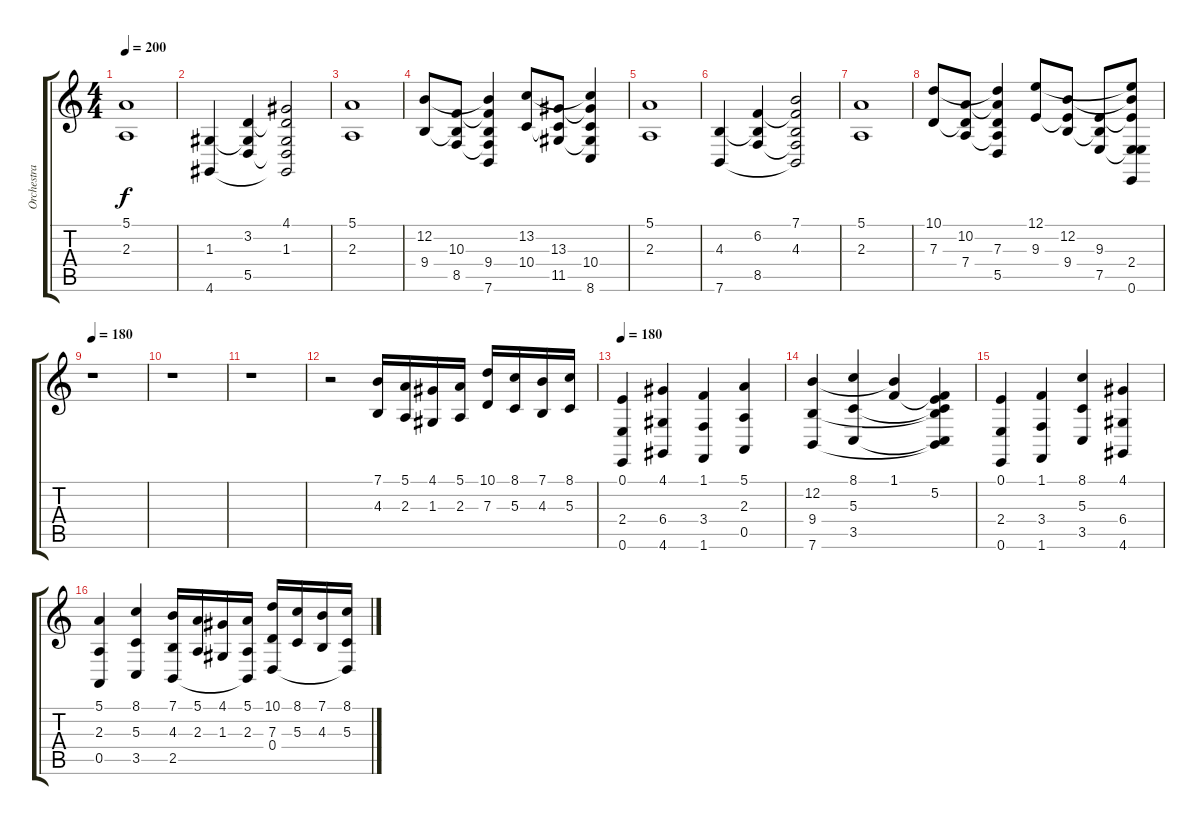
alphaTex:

\track ("Orchestra 2" "Orchestra ") {instrument stringensemble1}
\staff {score tabs}
\tuning (E4 B3 G3 D3 A2 E2) {hide}
\ts (4 4)
\tempo 200
\clef g2
\ks c
(5.1 2.3).1{dy f} |
(1.3 4.6).4 (3.2 1.3{t} 5.5).4 (4.1 3.2{t} 1.3 5.5{t} 4.6{t}).2 |
(5.1 2.3).1 |
(12.2 9.4).8 (10.3 9.4{t} 8.5).8 (12.2{t} 10.3{t} 9.4 8.5{t} 7.6).4 (13.2 10.4).8 (13.3 10.4{t} 11.5).8 (13.2{t} 13.3{t} 10.4 11.5{t} 8.6).4 |
(5.1 2.3).1 |
(4.3 7.6).4 (6.2 4.3{t} 8.5).4 (7.1 6.2{t} 4.3 8.5{t} 7.6{t}).2 |
(5.1 2.3).1 |
(10.1 7.3).8 (10.2 7.3{t} 7.4).8 (10.1{t} 10.2{t} 7.3 7.4{t} 5.5).4 (12.1 9.3).8 (12.2 9.3{t} 9.4).8 (9.3 9.4{t} 7.5).8 (12.1{t} 12.2{t} 9.3{t} 2.4 7.5{t} 0.6).8 |
\tempo 180
r.1 |
r.1 |
r.1 |
r.2 (7.1 4.3).16 (5.1 2.3).16 (4.1 1.3).16 (5.1 2.3).16 (10.1 7.3).16 (8.1 5.3).16 (7.1 4.3).16 (8.1 5.3).16 |
\tempo 180
(0.1 2.4 0.6).4 (4.1 6.4 4.6).4 (1.1 3.4 1.6).4 (5.1 2.3 0.5).4 |
(12.2 9.4 7.6).4 (8.1 5.3 3.5).4 (1.1 12.2{t}).4 (1.1{t} 5.2 5.3{t} 9.4{t} 3.5{t} 7.6{t}).4 |
(0.1 2.4 0.6).4 (1.1 3.4 1.6).4 (8.1 5.3 3.5).4 (4.1 6.4 4.6).4 |
(5.1 2.3 0.5).4 (8.1 5.3 3.5).4 (7.1 4.3 2.5).16 (5.1 2.3).16 (4.1 1.3).16 (5.1 2.3 2.5{t}).16 (10.1 7.3 0.4).16 (8.1 5.3).16 (7.1 4.3).16 (8.1 5.3 0.4{t}).16
